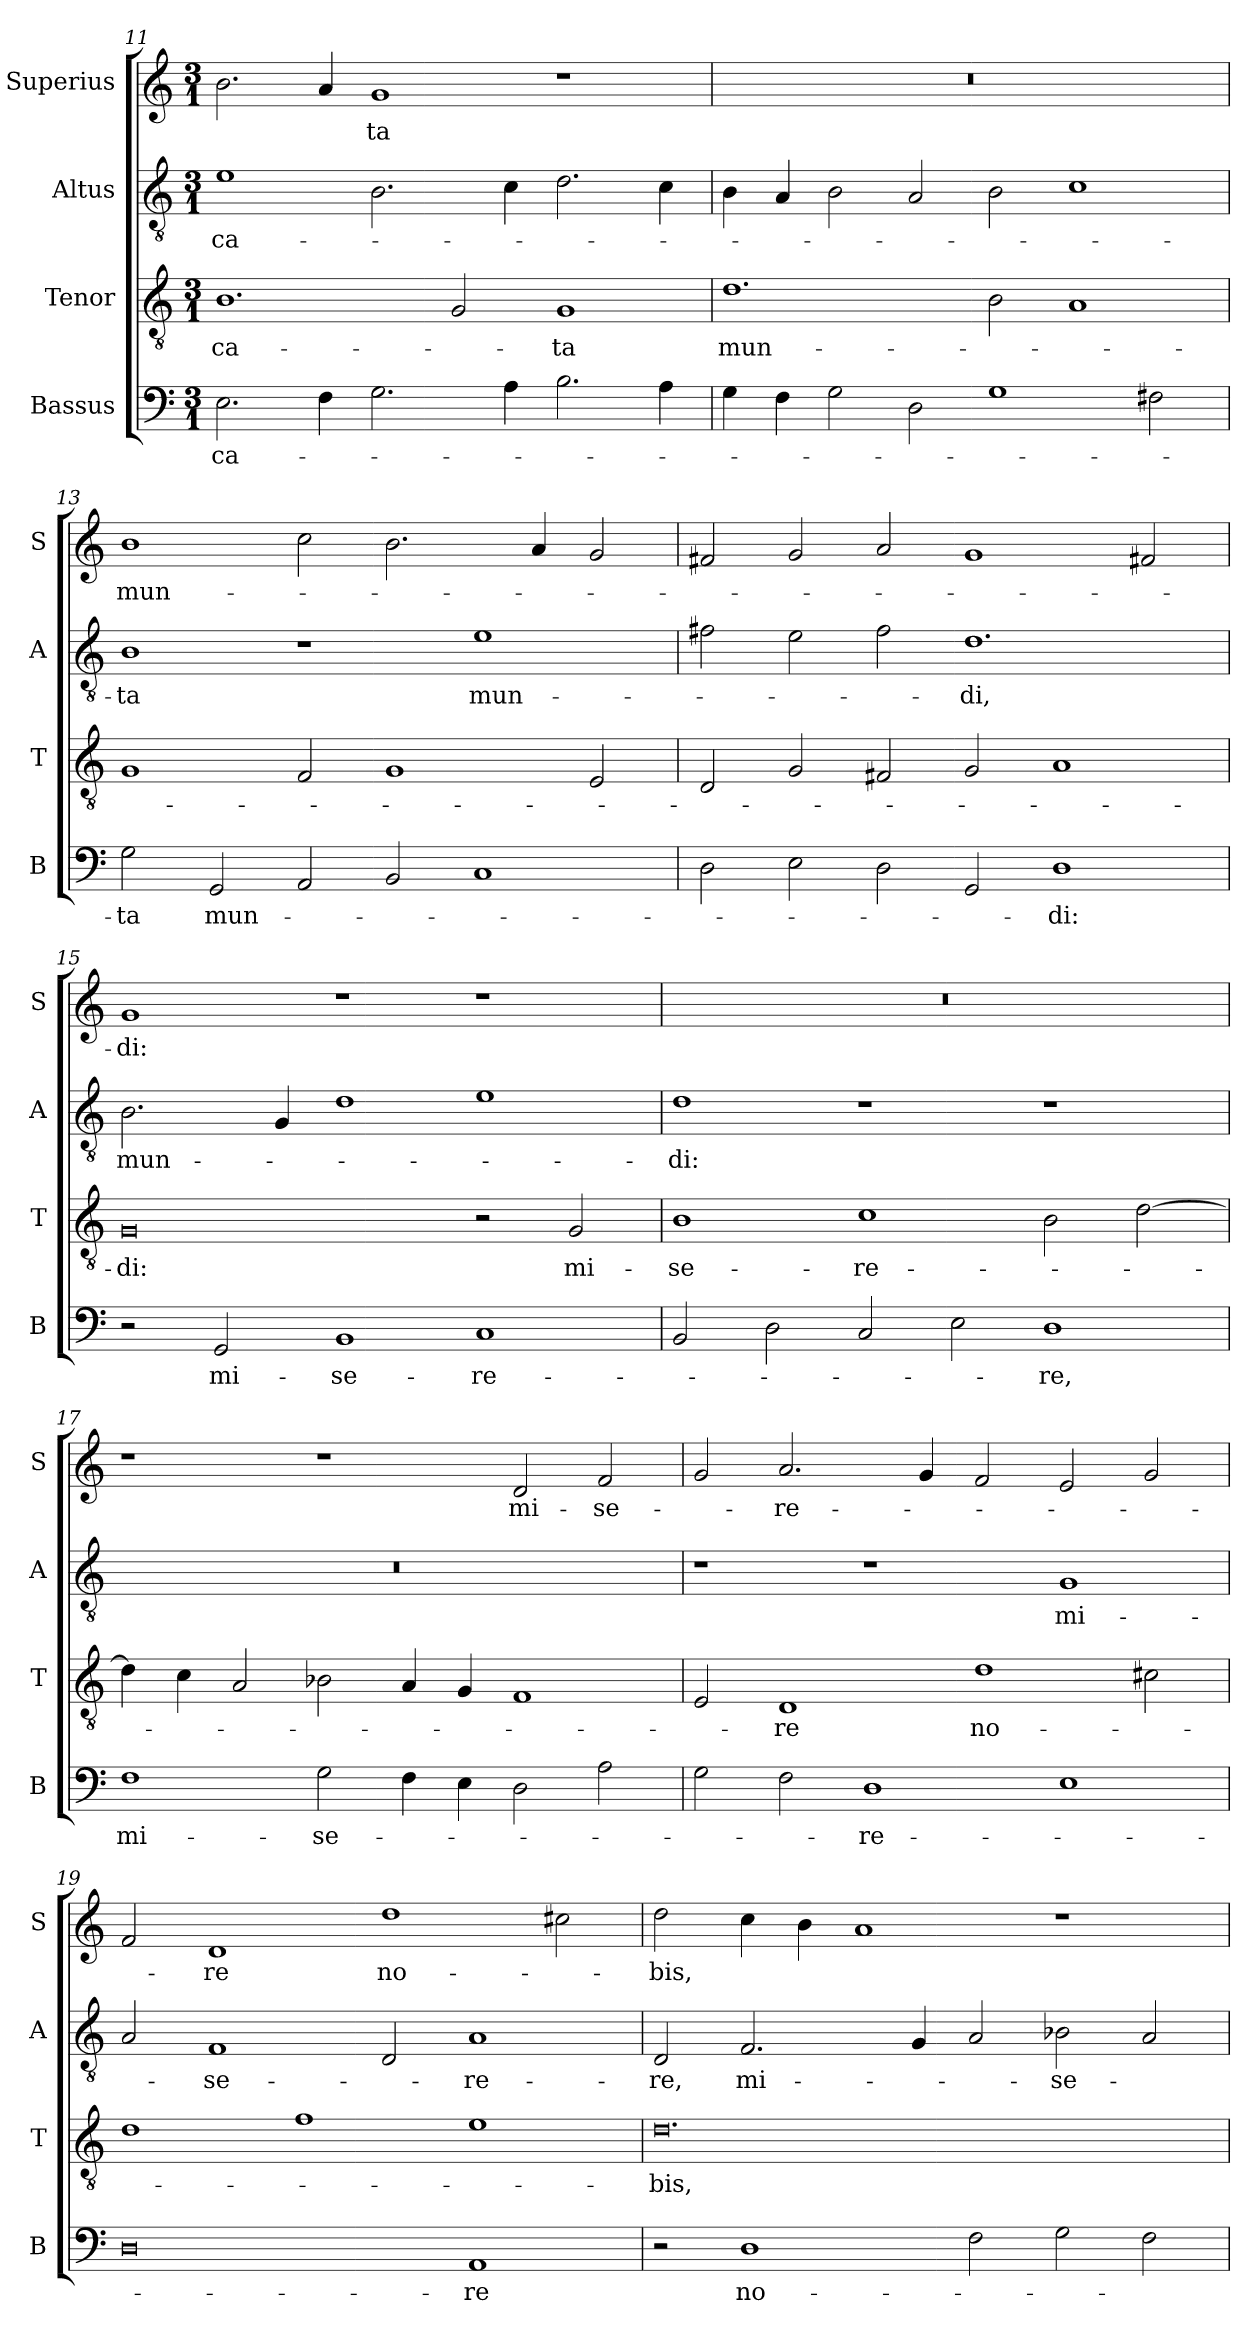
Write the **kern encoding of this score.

**kern	**text	**kern	**text	**kern	**text	**kern	**text
*part4	*part4	*part3	*part3	*part2	*part2	*part1	*part1
*staff4	*staff4	*staff3	*staff3	*staff2	*staff2	*staff1	*staff1
*I"Bassus	*	*I"Tenor	*	*I"Altus	*	*I"Superius	*
*I'B	*	*I'T	*	*I'A	*	*I'S	*
*clefF4	*	*clefGv2	*	*clefGv2	*	*clefG2	*
*k[]	*	*k[]	*	*k[]	*	*k[]	*
*M3/1	*	*M3/1	*	*M3/1	*	*M3/1	*
=11	=11	=11	=11	=11	=11	=11	=11
2.E	-ca-	1.B	-ca-	1e	-ca-	2.b	.
4F	.	.	.	.	.	4a	.
!	!	!	!	!	!	!	!LO:LY:i
2.G	.	.	.	2.B	.	1g	-ta
.	.	2G	.	.	.	.	.
4A	.	.	.	4c	.	.	.
2.B	.	1G	-ta	2.d	.	1r	.
4A	.	.	.	4c	.	.	.
=12	=12	=12	=12	=12	=12	=12	=12
4G	.	1.d	mun-	4B	.	0.r	.
4F	.	.	.	4A	.	.	.
2G	.	.	.	2B	.	.	.
2D	.	.	.	2A	.	.	.
1G	.	2B	.	2B	.	.	.
.	.	1A	.	1c	.	.	.
2F#X	.	.	.	.	.	.	.
=13	=13	=13	=13	=13	=13	=13	=13
2G	-ta	1G	.	1B	-ta	1b	mun-
2GG	mun-	.	.	.	.	.	.
2AA	.	2F	.	1r	.	2cc	.
2BB	.	1G	.	.	.	2.b	.
1C	.	.	.	1e	mun-	.	.
.	.	.	.	.	.	4a	.
.	.	2E	.	.	.	2g	.
=14	=14	=14	=14	=14	=14	=14	=14
2D	.	2D	.	2f#i	.	2f#i	.
2E	.	2G	.	2e	.	2g	.
2D	.	2F#i	.	2f#i	.	2a	.
!	!	!	!	!	!LO:LY:i	!	!
2GG	.	2G	.	1.d	-di,	1g	.
1D	-di:	1A	.	.	.	.	.
.	.	.	.	.	.	2f#X	.
=15	=15	=15	=15	=15	=15	=15	=15
!	!	!	!	!	!LO:LY:i	!	!
2r	.	0G	-di:	2.B	mun-	1g	-di:
!	!LO:LY:i	!	!	!	!	!	!
2GG	mi-	.	.	.	.	.	.
.	.	.	.	4G	.	.	.
!	!LO:LY:i	!	!	!	!	!	!
1BB	-se-	.	.	1d	.	1r	.
!	!LO:LY:i	!	!	!	!	!	!
1C	-re-	2r	.	1e	.	1r	.
!	!	!	!LO:LY:i	!	!	!	!
.	.	2G	mi-	.	.	.	.
=16	=16	=16	=16	=16	=16	=16	=16
!	!	!	!LO:LY:i	!	!	!	!
2BB	.	1B	-se-	1d	-di:	0.r	.
2D	.	.	.	.	.	.	.
!	!	!	!LO:LY:i	!	!	!	!
2C	.	1c	-re-	1r	.	.	.
2E	.	.	.	.	.	.	.
!	!LO:LY:i	!	!	!	!	!	!
1D	-re,	2B	.	1r	.	.	.
.	.	[2d	.	.	.	.	.
=17	=17	=17	=17	=17	=17	=17	=17
!	!LO:LY:i	!	!	!	!	!	!
1F	mi-	4d]	.	0.r	.	1r	.
.	.	4c	.	.	.	.	.
.	.	2A	.	.	.	.	.
!	!LO:LY:i	!	!	!	!	!	!
2G	-se-	2B-i	.	.	.	1r	.
4F	.	4A	.	.	.	.	.
4E	.	4G	.	.	.	.	.
2D	.	1F	.	.	.	2d	mi-
2A	.	.	.	.	.	2f	-se-
=18	=18	=18	=18	=18	=18	=18	=18
2G	.	2E	.	1r	.	2g	.
!	!	!	!LO:LY:i	!	!	!	!
2F	.	1D	-re	.	.	2.a	-re-
!	!LO:LY:i	!	!	!	!	!	!
1D	-re-	.	.	1r	.	.	.
.	.	.	.	.	.	4g	.
!	!	!	!LO:LY:i	!	!	!	!
.	.	1d	no-	.	.	2f	.
1E	.	.	.	1G	mi-	2e	.
.	.	2c#X	.	.	.	2g	.
=19	=19	=19	=19	=19	=19	=19	=19
0D	.	1d	.	2A	.	2f	.
.	.	.	.	1F	-se-	1d	-re
.	.	1f	.	.	.	.	.
!	!	!	!	!	!	!	!LO:LY:i
.	.	.	.	2D	.	1dd	no-
!	!LO:LY:i	!	!	!	!	!	!
1AA	-re	1e	.	1A	-re-	.	.
.	.	.	.	.	.	2cc#X	.
=20	=20	=20	=20	=20	=20	=20	=20
!	!	!	!LO:LY:i	!	!	!	!LO:LY:i
2r	.	0.d	-bis,	2D	-re,	2dd	-bis,
!	!LO:LY:i	!	!	!	!LO:LY:i	!	!
1D	no-	.	.	2.F	mi-	4cc	.
.	.	.	.	.	.	4b	.
.	.	.	.	.	.	1a	.
.	.	.	.	4G	.	.	.
2F	.	.	.	2A	.	.	.
!	!	!	!	!	!LO:LY:i	!	!
2G	.	.	.	2B-X	-se-	1r	.
2F	.	.	.	2A	.	.	.
=	=	=	=	=	=	=	=
*-	*-	*-	*-	*-	*-	*-	*-
